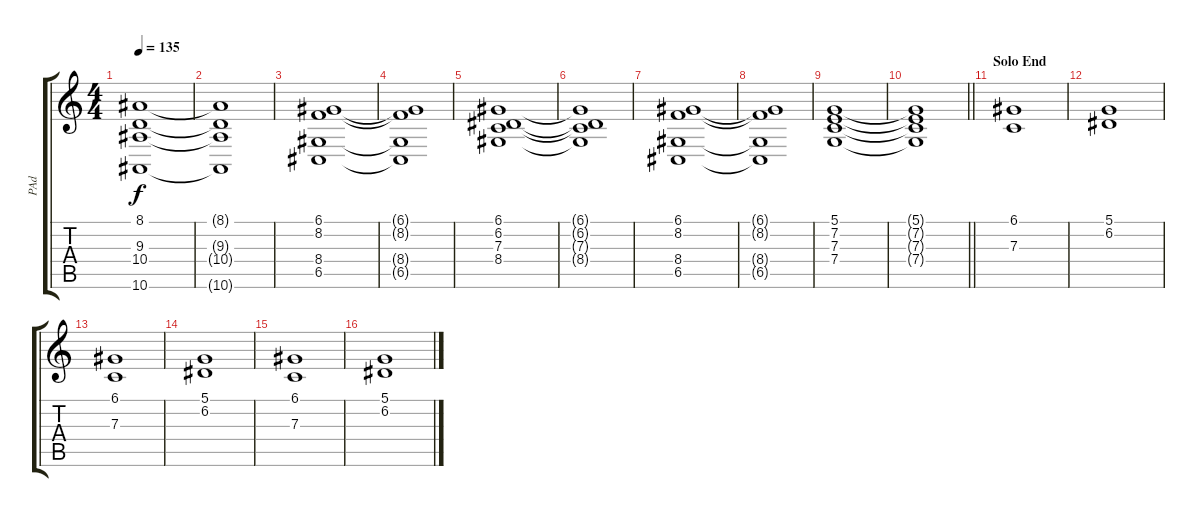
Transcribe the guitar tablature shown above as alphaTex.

\track ("PAd" "PAd") {instrument pad7halo}
\staff {score tabs}
\tuning (D4 A3 F3 C3 G2 C2) {hide}
\ts (4 4)
\tempo 135
\clef g2
\ks c
(8.1 9.3 10.4 10.6).1{dy f} |
(8.1{t} 9.3{t} 10.4{t} 10.6{t}).1 |
(6.1 8.2 8.4 6.5).1 |
(6.1{t} 8.2{t} 8.4{t} 6.5{t}).1 |
(6.1 6.2 7.3 8.4).1 |
(6.1{t} 6.2{t} 7.3{t} 8.4{t}).1 |
(6.1 8.2 8.4 6.5).1 |
(6.1{t} 8.2{t} 8.4{t} 6.5{t}).1 |
(5.1 7.2 7.3 7.4).1 |
\barLineRight lightlight
(5.1{t} 7.2{t} 7.3{t} 7.4{t}).1 |
\section ("" "Solo End")
(6.1 7.3).1{volume 12 balance 5} |
(5.1 6.2).1 |
(6.1 7.3).1 |
(5.1 6.2).1 |
(6.1 7.3).1 |
(5.1 6.2).1
